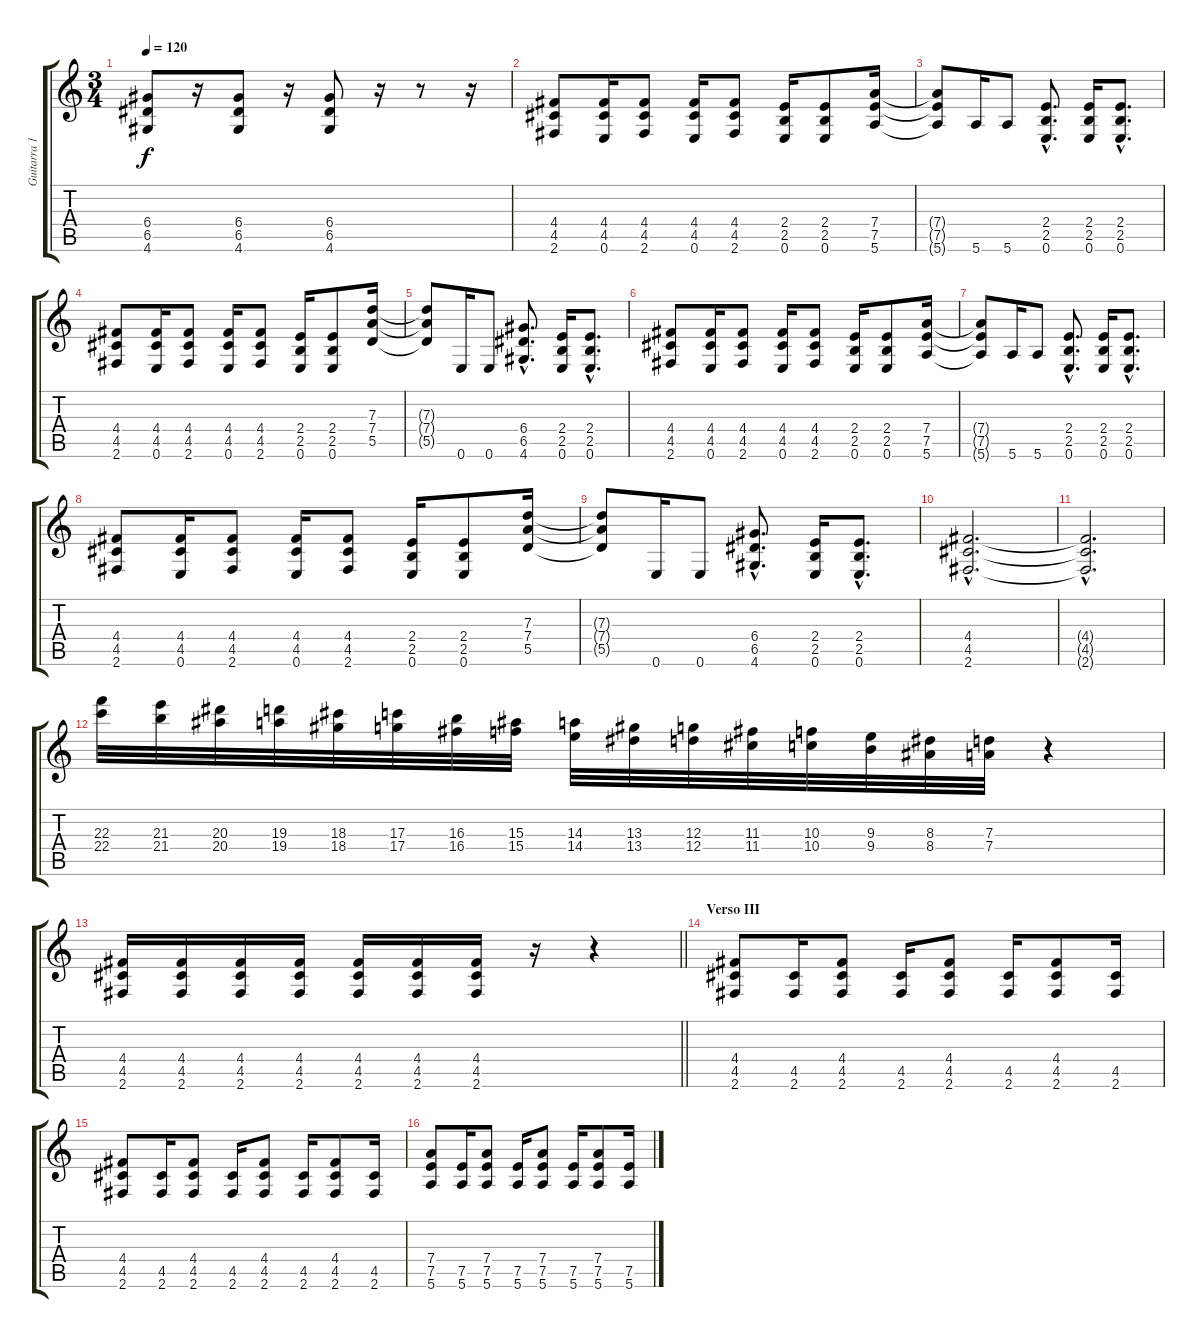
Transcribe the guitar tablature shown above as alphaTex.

\track ("Guitarra 1 - Mathias" "Guitarra 1") {instrument overdrivenguitar}
\staff {score tabs}
\tuning (E4 B3 G3 D3 A2 E2) {hide}
\ts (3 4)
\tempo 120
\clef g2
\ks c
(6.4 6.5 4.6).8{dy f} r.16 (6.4 6.5 4.6).8 r.16 (6.4 6.5 4.6).8 r.16 r.8 r.16 |
(4.4 4.5 2.6).8 (4.4 4.5 0.6).16 (4.4 4.5 2.6).8 (4.4 4.5 0.6).16 (4.4 4.5 2.6).8 (2.4 2.5 0.6).16 (2.4 2.5 0.6).8 (7.4 7.5 5.6).16 |
(7.4{t} 7.5{t} 5.6{t}).8 5.6.16 5.6.8 (2.4{hac} 2.5{hac} 0.6{hac}).8{d} (2.4 2.5 0.6).16 (2.4{hac} 2.5{hac} 0.6{hac}).8{d} |
(4.4 4.5 2.6).8 (4.4 4.5 0.6).16 (4.4 4.5 2.6).8 (4.4 4.5 0.6).16 (4.4 4.5 2.6).8 (2.4 2.5 0.6).16 (2.4 2.5 0.6).8 (7.3 7.4 5.5).16 |
(7.3{t} 7.4{t} 5.5{t}).8 0.6.16 0.6.8 (6.4{hac} 6.5{hac} 4.6{hac}).8{d} (2.4 2.5 0.6).16 (2.4{hac} 2.5{hac} 0.6{hac}).8{d} |
(4.4 4.5 2.6).8 (4.4 4.5 0.6).16 (4.4 4.5 2.6).8 (4.4 4.5 0.6).16 (4.4 4.5 2.6).8 (2.4 2.5 0.6).16 (2.4 2.5 0.6).8 (7.4 7.5 5.6).16 |
(7.4{t} 7.5{t} 5.6{t}).8 5.6.16 5.6.8 (2.4{hac} 2.5{hac} 0.6{hac}).8{d} (2.4 2.5 0.6).16 (2.4{hac} 2.5{hac} 0.6{hac}).8{d} |
(4.4 4.5 2.6).8 (4.4 4.5 0.6).16 (4.4 4.5 2.6).8 (4.4 4.5 0.6).16 (4.4 4.5 2.6).8 (2.4 2.5 0.6).16 (2.4 2.5 0.6).8 (7.3 7.4 5.5).16 |
(7.3{t} 7.4{t} 5.5{t}).8 0.6.16 0.6.8 (6.4{hac} 6.5{hac} 4.6{hac}).8{d} (2.4 2.5 0.6).16 (2.4{hac} 2.5{hac} 0.6{hac}).8{d} |
(4.4{hac} 4.5{hac} 2.6{hac}).2{d} |
(4.4{hac t} 4.5{hac t} 2.6{hac t}).2{d} |
(22.3 22.4).32{volume 9} (21.3 21.4).32 (20.3 20.4).32 (19.3 19.4).32 (18.3 18.4).32 (17.3 17.4).32 (16.3 16.4).32 (15.3 15.4).32 (14.3 14.4).32 (13.3 13.4).32 (12.3 12.4).32 (11.3 11.4).32 (10.3 10.4).32 (9.3 9.4).32 (8.3 8.4).32 (7.3 7.4).32 r.4 |
\barLineRight lightlight
(4.4 4.5 2.6).16{volume 13} (4.4 4.5 2.6).16 (4.4 4.5 2.6).16 (4.4 4.5 2.6).16 (4.4 4.5 2.6).16 (4.4 4.5 2.6).16 (4.4 4.5 2.6).16 r.16 r.4 |
\section ("" "Verso III")
(4.4 4.5 2.6).8 (4.5 2.6).16 (4.4 4.5 2.6).8 (4.5 2.6).16 (4.4 4.5 2.6).8 (4.5 2.6).16 (4.4 4.5 2.6).8 (4.5 2.6).16 |
(4.4 4.5 2.6).8 (4.5 2.6).16 (4.4 4.5 2.6).8 (4.5 2.6).16 (4.4 4.5 2.6).8 (4.5 2.6).16 (4.4 4.5 2.6).8 (4.5 2.6).16 |
(7.4 7.5 5.6).8 (7.5 5.6).16 (7.4 7.5 5.6).8 (7.5 5.6).16 (7.4 7.5 5.6).8 (7.5 5.6).16 (7.4 7.5 5.6).8 (7.5 5.6).16
